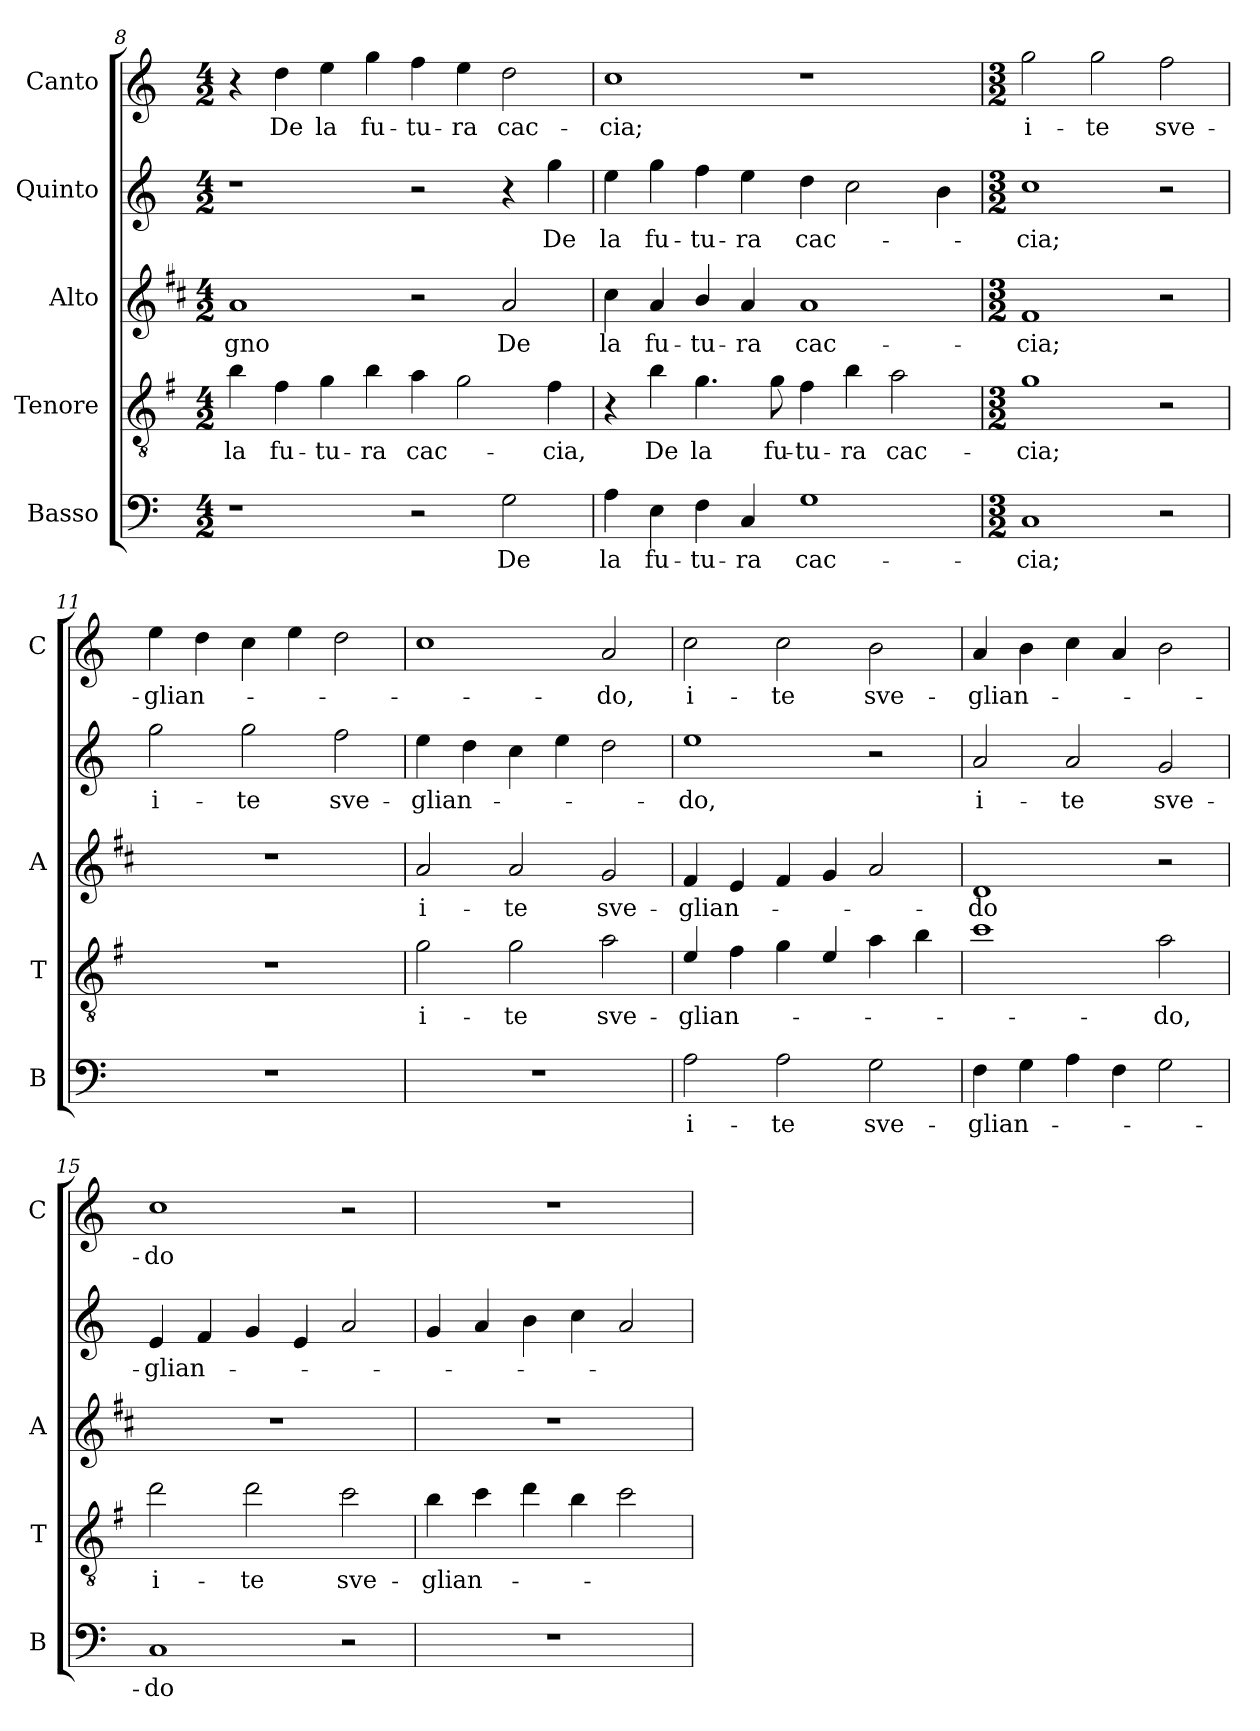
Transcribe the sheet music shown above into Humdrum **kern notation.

**kern	**text	**kern	**text	**kern	**text	**kern	**text	**kern	**text
*part5	*part5	*part4	*part4	*part3	*part3	*part2	*part2	*part1	*part1
*staff5	*staff5	*staff4	*staff4	*staff3	*staff3	*staff2	*staff2	*staff1	*staff1
*I"Basso	*	*I"Tenore	*	*I"Alto	*	*I"Quinto	*	*I"Canto	*
*I'B	*	*I'T	*	*I'A	*	*	*	*I'C	*
*clefF4	*	*clefGv2	*	*clefG2	*	*clefG2	*	*clefG2	*
*	*	*ITrd4c7	*	*ITrd1c2	*	*	*	*	*
*k[]	*	*k[]	*	*k[]	*	*k[]	*	*k[]	*
*C:	*	*C:	*	*C:	*	*C:	*	*C:	*
*M4/2	*	*M4/2	*	*M4/2	*	*M4/2	*	*M4/2	*
=8	=8	=8	=8	=8	=8	=8	=8	=8	=8
!	!	!	!LO:LY:b	!	!LO:LY:b	!	!	!	!
1r	.	4e\	la	1g	-gno	1r	.	4r	.
!	!	!	!LO:LY:b	!	!	!	!	!	!LO:LY:b
.	.	4B\	fu-	.	.	.	.	4dd\	De
!	!	!	!LO:LY:b	!	!	!	!	!	!LO:LY:b
.	.	4c\	-tu-	.	.	.	.	4ee\	la
!	!	!	!LO:LY:b	!	!	!	!	!	!LO:LY:b
.	.	4e\	-ra	.	.	.	.	4gg\	fu-
!	!	!	!LO:LY:b	!	!	!	!	!	!LO:LY:b
2r	.	4d\	cac-	2r	.	2r	.	4ff\	-tu-
!	!	!	!	!	!	!	!	!	!LO:LY:b
.	.	2c\	.	.	.	.	.	4ee\	-ra
!	!LO:LY:b	!	!	!	!LO:LY:b	!	!	!	!LO:LY:b
2G\	De	.	.	2g/	De	4r	.	2dd\	cac-
!	!	!	!LO:LY:b	!	!	!	!LO:LY:b	!	!
.	.	4B\	-cia,	.	.	4gg\	De	.	.
=9	=9	=9	=9	=9	=9	=9	=9	=9	=9
!	!LO:LY:b	!	!	!	!LO:LY:b	!	!LO:LY:b	!	!LO:LY:b
4A\	la	4r	.	4b\	la	4ee\	la	1cc	-cia;
!	!LO:LY:b	!	!LO:LY:b	!	!LO:LY:b	!	!LO:LY:b	!	!
4E\	fu-	4e\	De	4g/	fu-	4gg\	fu-	.	.
!	!LO:LY:b	!	!LO:LY:b	!	!LO:LY:b	!	!LO:LY:b	!	!
4F\	-tu-	4.c\	la	4a/	-tu-	4ff\	-tu-	.	.
!	!LO:LY:b	!	!	!	!LO:LY:b	!	!LO:LY:b	!	!
4C/	-ra	.	.	4g/	-ra	4ee\	-ra	.	.
!	!	!	!LO:LY:b	!	!	!	!	!	!
.	.	8c\	fu-	.	.	.	.	.	.
!	!LO:LY:b	!	!LO:LY:b	!	!LO:LY:b	!	!LO:LY:b	!	!
1G	cac-	4B\	-tu-	1g	cac-	4dd\	cac-	1r	.
!	!	!	!LO:LY:b	!	!	!	!	!	!
.	.	4e\	-ra	.	.	2cc\	.	.	.
!	!	!	!LO:LY:b	!	!	!	!	!	!
.	.	2d\	cac-	.	.	.	.	.	.
.	.	.	.	.	.	4b\	.	.	.
=10	=10	=10	=10	=10	=10	=10	=10	=10	=10
*M3/2	*	*M3/2	*	*M3/2	*	*M3/2	*	*M3/2	*
!	!LO:LY:b	!	!LO:LY:b	!	!LO:LY:b	!	!LO:LY:b	!	!LO:LY:b
1C	-cia;	1c	-cia;	1e	-cia;	1cc	-cia;	2gg\	i-
!	!	!	!	!	!	!	!	!	!LO:LY:b
.	.	.	.	.	.	.	.	2gg\	-te
!	!	!	!	!	!	!	!	!	!LO:LY:b
2r	.	2r	.	2r	.	2r	.	2ff\	sve-
!!LO:LB:g=z
=11	=11	=11	=11	=11	=11	=11	=11	=11	=11
!	!	!	!	!	!	!	!LO:LY:b	!	!LO:LY:b
1.r	.	1.r	.	1.r	.	2gg\	i-	4ee\	-glian-
.	.	.	.	.	.	.	.	4dd\	.
!	!	!	!	!	!	!	!LO:LY:b	!	!
.	.	.	.	.	.	2gg\	-te	4cc\	.
.	.	.	.	.	.	.	.	4ee\	.
!	!	!	!	!	!	!	!LO:LY:b	!	!
.	.	.	.	.	.	2ff\	sve-	2dd\	.
=12	=12	=12	=12	=12	=12	=12	=12	=12	=12
!	!	!	!LO:LY:b	!	!LO:LY:b	!	!LO:LY:b	!	!
1.r	.	2c\	i-	2g/	i-	4ee\	-glian-	1cc	.
.	.	.	.	.	.	4dd\	.	.	.
!	!	!	!LO:LY:b	!	!LO:LY:b	!	!	!	!
.	.	2c\	-te	2g/	-te	4cc\	.	.	.
.	.	.	.	.	.	4ee\	.	.	.
!	!	!	!LO:LY:b	!	!LO:LY:b	!	!	!	!LO:LY:b
.	.	2d\	sve-	2f/	sve-	2dd\	.	2a/	-do,
=13	=13	=13	=13	=13	=13	=13	=13	=13	=13
!	!LO:LY:b	!	!LO:LY:b	!	!LO:LY:b	!	!LO:LY:b	!	!LO:LY:b
2A\	i-	4A/	-glian-	4e/	-glian-	1ee	-do,	2cc\	i-
.	.	4B\	.	4d/	.	.	.	.	.
!	!LO:LY:b	!	!	!	!	!	!	!	!LO:LY:b
2A\	-te	4c\	.	4e/	.	.	.	2cc\	-te
.	.	4A/	.	4f/	.	.	.	.	.
!	!LO:LY:b	!	!	!	!	!	!	!	!LO:LY:b
2G\	sve-	4d\	.	2g/	.	2r	.	2b\	sve-
.	.	4e\	.	.	.	.	.	.	.
=14	=14	=14	=14	=14	=14	=14	=14	=14	=14
!	!LO:LY:b	!	!	!	!LO:LY:b	!	!LO:LY:b	!	!LO:LY:b
4F\	-glian-	1f	.	1c	-do	2a/	i-	4a/	-glian-
4G\	.	.	.	.	.	.	.	4b\	.
!	!	!	!	!	!	!	!LO:LY:b	!	!
4A\	.	.	.	.	.	2a/	-te	4cc\	.
4F\	.	.	.	.	.	.	.	4a/	.
!	!	!	!LO:LY:b	!	!	!	!LO:LY:b	!	!
2G\	.	2d\	-do,	2r	.	2g/	sve-	2b\	.
=15	=15	=15	=15	=15	=15	=15	=15	=15	=15
!	!LO:LY:b	!	!LO:LY:b	!	!	!	!LO:LY:b	!	!LO:LY:b
1C	-do	2g\	i-	1.r	.	4e/	-glian-	1cc	-do
.	.	.	.	.	.	4f/	.	.	.
!	!	!	!LO:LY:b	!	!	!	!	!	!
.	.	2g\	-te	.	.	4g/	.	.	.
.	.	.	.	.	.	4e/	.	.	.
!	!	!	!LO:LY:b	!	!	!	!	!	!
2r	.	2f\	sve-	.	.	2a/	.	2r	.
!!LO:LB:g=z
=16	=16	=16	=16	=16	=16	=16	=16	=16	=16
!	!	!	!LO:LY:b	!	!	!	!	!	!
1.r	.	4e\	-glian-	1.r	.	4g/	.	1.r	.
.	.	4f\	.	.	.	4a/	.	.	.
.	.	4g\	.	.	.	4b\	.	.	.
.	.	4e\	.	.	.	4cc\	.	.	.
.	.	2f\	.	.	.	2a/	.	.	.
=	=	=	=	=	=	=	=	=	=
*-	*-	*-	*-	*-	*-	*-	*-	*-	*-
